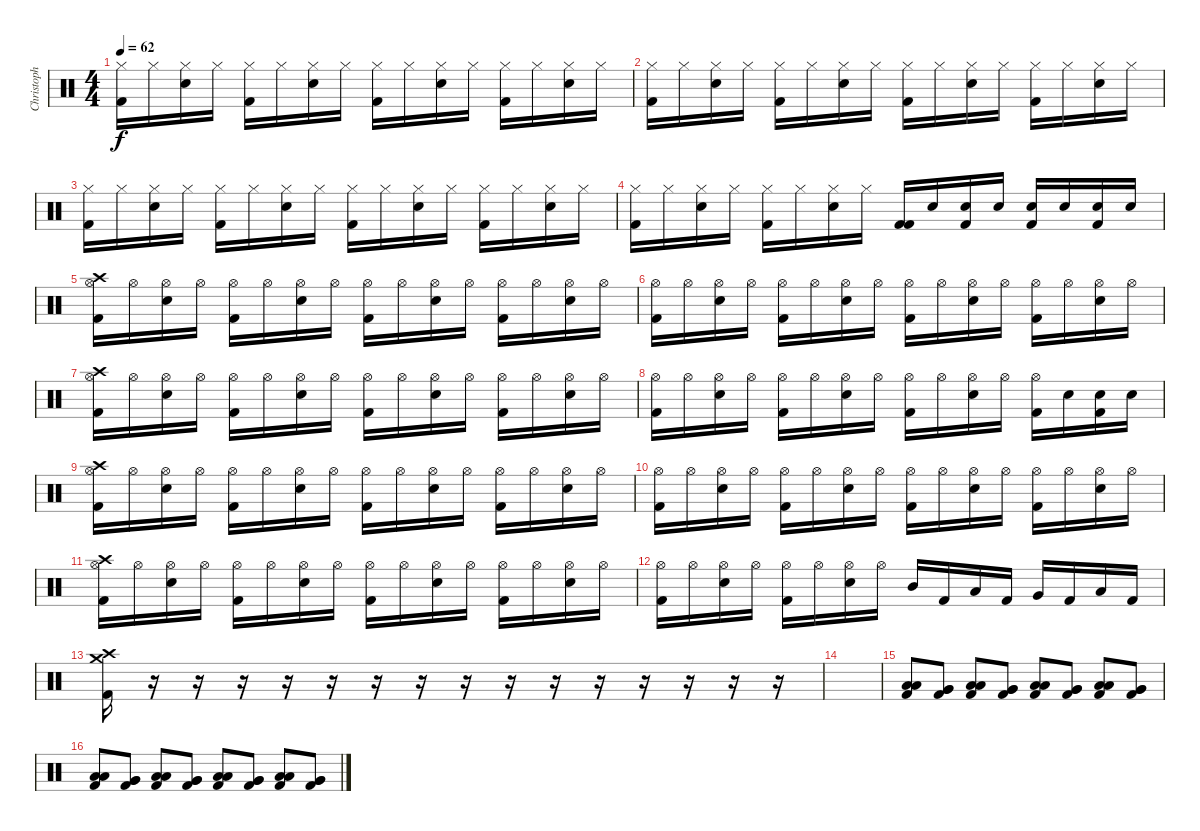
\track ("Christoph \"Doom\" Schneider" "Christoph ") {instrument percussion}
\staff {score}
\articulation defaults
\ts (4 4)
\tempo 62
\clef neutral
\ks c
("Kick (hit) 2" "Hi-Hat (closed)").16{dy f} "Hi-Hat (closed)".16 ("Snare (hit) 2" "Hi-Hat (closed)").16 "Hi-Hat (closed)".16 ("Kick (hit) 2" "Hi-Hat (closed)").16 "Hi-Hat (closed)".16 ("Snare (hit) 2" "Hi-Hat (closed)").16 "Hi-Hat (closed)".16 ("Kick (hit) 2" "Hi-Hat (closed)").16 "Hi-Hat (closed)".16 ("Snare (hit) 2" "Hi-Hat (closed)").16 "Hi-Hat (closed)".16 ("Kick (hit) 2" "Hi-Hat (closed)").16 "Hi-Hat (closed)".16 ("Snare (hit) 2" "Hi-Hat (closed)").16 "Hi-Hat (closed)".16 |
("Kick (hit) 2" "Hi-Hat (closed)").16 "Hi-Hat (closed)".16 ("Snare (hit) 2" "Hi-Hat (closed)").16 "Hi-Hat (closed)".16 ("Kick (hit) 2" "Hi-Hat (closed)").16 "Hi-Hat (closed)".16 ("Snare (hit) 2" "Hi-Hat (closed)").16 "Hi-Hat (closed)".16 ("Kick (hit) 2" "Hi-Hat (closed)").16 "Hi-Hat (closed)".16 ("Snare (hit) 2" "Hi-Hat (closed)").16 "Hi-Hat (closed)".16 ("Kick (hit) 2" "Hi-Hat (closed)").16 "Hi-Hat (closed)".16 ("Snare (hit) 2" "Hi-Hat (closed)").16 "Hi-Hat (closed)".16 |
("Kick (hit) 2" "Hi-Hat (closed)").16 "Hi-Hat (closed)".16 ("Snare (hit) 2" "Hi-Hat (closed)").16 "Hi-Hat (closed)".16 ("Kick (hit) 2" "Hi-Hat (closed)").16 "Hi-Hat (closed)".16 ("Snare (hit) 2" "Hi-Hat (closed)").16 "Hi-Hat (closed)".16 ("Kick (hit) 2" "Hi-Hat (closed)").16 "Hi-Hat (closed)".16 ("Snare (hit) 2" "Hi-Hat (closed)").16 "Hi-Hat (closed)".16 ("Kick (hit) 2" "Hi-Hat (closed)").16 "Hi-Hat (closed)".16 ("Snare (hit) 2" "Hi-Hat (closed)").16 "Hi-Hat (closed)".16 |
("Kick (hit) 2" "Hi-Hat (closed)").16 "Hi-Hat (closed)".16 ("Snare (hit) 2" "Hi-Hat (closed)").16 "Hi-Hat (closed)".16 ("Kick (hit) 2" "Hi-Hat (closed)").16 "Hi-Hat (closed)".16 ("Snare (hit) 2" "Hi-Hat (closed)").16 "Hi-Hat (closed)".16 ("Kick (hit) 2" "Kick (hit) 2").16 "Snare (hit) 2".16 ("Kick (hit) 2" "Snare (hit) 2").16 "Snare (hit) 2".16 ("Kick (hit) 2" "Snare (hit) 2").16 "Snare (hit) 2".16 ("Kick (hit) 2" "Snare (hit) 2").16 "Snare (hit) 2".16 |
("Crash high (hit)" "Kick (hit) 2" "Hi-Hat (open)").16 "Hi-Hat (open)".16 ("Snare (hit) 2" "Hi-Hat (open)").16 "Hi-Hat (open)".16 ("Kick (hit) 2" "Hi-Hat (open)").16 "Hi-Hat (open)".16 ("Snare (hit) 2" "Hi-Hat (open)").16 "Hi-Hat (open)".16 ("Kick (hit) 2" "Hi-Hat (open)").16 "Hi-Hat (open)".16 ("Snare (hit) 2" "Hi-Hat (open)").16 "Hi-Hat (open)".16 ("Kick (hit) 2" "Hi-Hat (open)").16 "Hi-Hat (open)".16 ("Snare (hit) 2" "Hi-Hat (open)").16 "Hi-Hat (open)".16 |
("Kick (hit) 2" "Hi-Hat (open)").16 "Hi-Hat (open)".16 ("Snare (hit) 2" "Hi-Hat (open)").16 "Hi-Hat (open)".16 ("Kick (hit) 2" "Hi-Hat (open)").16 "Hi-Hat (open)".16 ("Snare (hit) 2" "Hi-Hat (open)").16 "Hi-Hat (open)".16 ("Kick (hit) 2" "Hi-Hat (open)").16 "Hi-Hat (open)".16 ("Snare (hit) 2" "Hi-Hat (open)").16 "Hi-Hat (open)".16 ("Kick (hit) 2" "Hi-Hat (open)").16 "Hi-Hat (open)".16 ("Snare (hit) 2" "Hi-Hat (open)").16 "Hi-Hat (open)".16 |
("Crash high (hit)" "Kick (hit) 2" "Hi-Hat (open)").16 "Hi-Hat (open)".16 ("Snare (hit) 2" "Hi-Hat (open)").16 "Hi-Hat (open)".16 ("Kick (hit) 2" "Hi-Hat (open)").16 "Hi-Hat (open)".16 ("Snare (hit) 2" "Hi-Hat (open)").16 "Hi-Hat (open)".16 ("Kick (hit) 2" "Hi-Hat (open)").16 "Hi-Hat (open)".16 ("Snare (hit) 2" "Hi-Hat (open)").16 "Hi-Hat (open)".16 ("Kick (hit) 2" "Hi-Hat (open)").16 "Hi-Hat (open)".16 ("Snare (hit) 2" "Hi-Hat (open)").16 "Hi-Hat (open)".16 |
("Kick (hit) 2" "Hi-Hat (open)").16 "Hi-Hat (open)".16 ("Snare (hit) 2" "Hi-Hat (open)").16 "Hi-Hat (open)".16 ("Kick (hit) 2" "Hi-Hat (open)").16 "Hi-Hat (open)".16 ("Snare (hit) 2" "Hi-Hat (open)").16 "Hi-Hat (open)".16 ("Kick (hit) 2" "Hi-Hat (open)").16 "Hi-Hat (open)".16 ("Snare (hit) 2" "Hi-Hat (open)").16 "Hi-Hat (open)".16 ("Kick (hit) 2" "Hi-Hat (open)").16 "Snare (hit) 2".16 ("Snare (hit) 2" "Kick (hit) 2").16 "Snare (hit) 2".16 |
("Crash high (hit)" "Kick (hit) 2" "Hi-Hat (open)").16 "Hi-Hat (open)".16 ("Snare (hit) 2" "Hi-Hat (open)").16 "Hi-Hat (open)".16 ("Kick (hit) 2" "Hi-Hat (open)").16 "Hi-Hat (open)".16 ("Snare (hit) 2" "Hi-Hat (open)").16 "Hi-Hat (open)".16 ("Kick (hit) 2" "Hi-Hat (open)").16 "Hi-Hat (open)".16 ("Snare (hit) 2" "Hi-Hat (open)").16 "Hi-Hat (open)".16 ("Kick (hit) 2" "Hi-Hat (open)").16 "Hi-Hat (open)".16 ("Snare (hit) 2" "Hi-Hat (open)").16 "Hi-Hat (open)".16 |
("Kick (hit) 2" "Hi-Hat (open)").16 "Hi-Hat (open)".16 ("Snare (hit) 2" "Hi-Hat (open)").16 "Hi-Hat (open)".16 ("Kick (hit) 2" "Hi-Hat (open)").16 "Hi-Hat (open)".16 ("Snare (hit) 2" "Hi-Hat (open)").16 "Hi-Hat (open)".16 ("Kick (hit) 2" "Hi-Hat (open)").16 "Hi-Hat (open)".16 ("Snare (hit) 2" "Hi-Hat (open)").16 "Hi-Hat (open)".16 ("Kick (hit) 2" "Hi-Hat (open)").16 "Hi-Hat (open)".16 ("Snare (hit) 2" "Hi-Hat (open)").16 "Hi-Hat (open)".16 |
("Crash high (hit)" "Kick (hit) 2" "Hi-Hat (open)").16 "Hi-Hat (open)".16 ("Snare (hit) 2" "Hi-Hat (open)").16 "Hi-Hat (open)".16 ("Kick (hit) 2" "Hi-Hat (open)").16 "Hi-Hat (open)".16 ("Snare (hit) 2" "Hi-Hat (open)").16 "Hi-Hat (open)".16 ("Kick (hit) 2" "Hi-Hat (open)").16 "Hi-Hat (open)".16 ("Snare (hit) 2" "Hi-Hat (open)").16 "Hi-Hat (open)".16 ("Kick (hit) 2" "Hi-Hat (open)").16 "Hi-Hat (open)".16 ("Snare (hit) 2" "Hi-Hat (open)").16 "Hi-Hat (open)".16 |
("Kick (hit) 2" "Hi-Hat (open)").16 "Hi-Hat (open)".16 ("Snare (hit) 2" "Hi-Hat (open)").16 "Hi-Hat (open)".16 ("Kick (hit) 2" "Hi-Hat (open)").16 "Hi-Hat (open)".16 ("Snare (hit) 2" "Hi-Hat (open)").16 "Hi-Hat (open)".16 "Mid Tom (hit)".16 "Kick (hit) 2".16 "Low Tom (hit)".16 "Kick (hit) 2".16 "Very Low Tom (hit)".16 "Kick (hit) 2".16 "Low Floor Tom (hit)".16 "Kick (hit) 2".16 |
("Crash medium (hit)" "Crash high (hit)" "Kick (hit) 2").16 r.16 r.16 r.16 r.16 r.16 r.16 r.16 r.16 r.16 r.16 r.16 r.16 r.16 r.16 r.16 |
|
("Low Floor Tom (hit)" "Kick (hit) 2" "Low Floor Tom (hit)").8 ("Very Low Tom (hit)" "Kick (hit) 2" "Very Low Tom (hit)").8 ("Low Floor Tom (hit)" "Kick (hit) 2" "Low Floor Tom (hit)").8 ("Very Low Tom (hit)" "Kick (hit) 2" "Very Low Tom (hit)").8 ("Low Floor Tom (hit)" "Kick (hit) 2" "Low Floor Tom (hit)").8 ("Very Low Tom (hit)" "Kick (hit) 2" "Very Low Tom (hit)").8 ("Low Floor Tom (hit)" "Kick (hit) 2" "Low Floor Tom (hit)").8 ("Very Low Tom (hit)" "Kick (hit) 2" "Very Low Tom (hit)").8 |
("Low Floor Tom (hit)" "Kick (hit) 2" "Low Floor Tom (hit)").8 ("Very Low Tom (hit)" "Kick (hit) 2" "Very Low Tom (hit)").8 ("Low Floor Tom (hit)" "Kick (hit) 2" "Low Floor Tom (hit)").8 ("Very Low Tom (hit)" "Kick (hit) 2" "Very Low Tom (hit)").8 ("Low Floor Tom (hit)" "Kick (hit) 2" "Low Floor Tom (hit)").8 ("Very Low Tom (hit)" "Kick (hit) 2" "Very Low Tom (hit)").8 ("Low Floor Tom (hit)" "Kick (hit) 2" "Low Floor Tom (hit)").8 ("Very Low Tom (hit)" "Kick (hit) 2" "Very Low Tom (hit)").8
